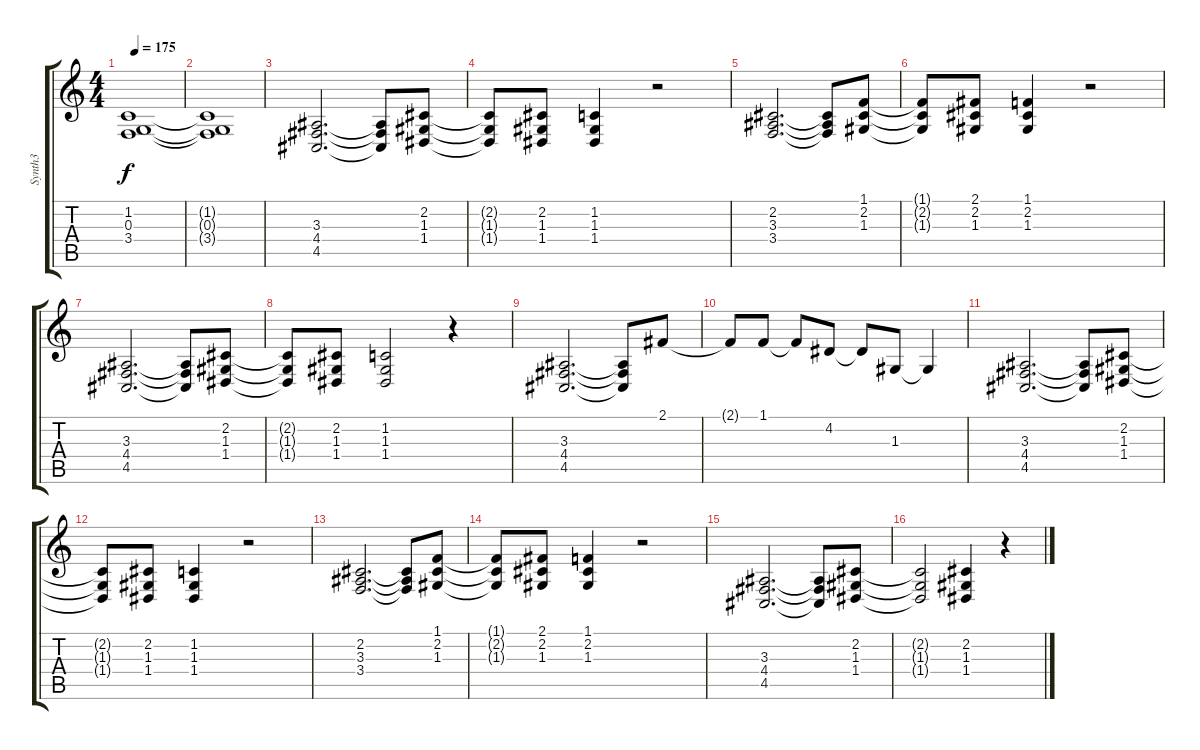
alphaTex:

\track ("Synth3" "Synth3") {instrument stringensemble1}
\staff {score tabs}
\tuning (E4 B3 G3 D3 A2 E2) {hide}
\ts (4 4)
\tempo 175
\clef g2
\ks c
(1.2 0.3 3.4).1{dy f} |
(1.2{t} 0.3{t} 3.4{t}).1 |
(3.3 4.4 4.5).2{d} (3.3{t} 4.4{t} 4.5{t}).8 (2.2 1.3 1.4).8 |
(2.2{t} 1.3{t} 1.4{t}).8 (2.2 1.3 1.4).8 (1.2 1.3 1.4).4 r.2 |
(2.2 3.3 3.4).2{d} (2.2{t} 3.3{t} 3.4{t}).8 (1.1 2.2 1.3).8 |
(1.1{t} 2.2{t} 1.3{t}).8 (2.1 2.2 1.3).8 (1.1 2.2 1.3).4 r.2 |
(3.3 4.4 4.5).2{d} (3.3{t} 4.4{t} 4.5{t}).8 (2.2 1.3 1.4).8 |
(2.2{t} 1.3{t} 1.4{t}).8 (2.2 1.3 1.4).8 (1.2 1.3 1.4).2 r.4 |
(3.3 4.4 4.5).2{d} (3.3{t} 4.4{t} 4.5{t}).8 2.1.8 |
2.1{t}.8 1.1.8 1.1{t}.8 4.2.8 4.2{t}.8 1.3.8 1.3{t}.4 |
(3.3 4.4 4.5).2{d} (3.3{t} 4.4{t} 4.5{t}).8 (2.2 1.3 1.4).8 |
(2.2{t} 1.3{t} 1.4{t}).8 (2.2 1.3 1.4).8 (1.2 1.3 1.4).4 r.2 |
(2.2 3.3 3.4).2{d} (2.2{t} 3.3{t} 3.4{t}).8 (1.1 2.2 1.3).8 |
(1.1{t} 2.2{t} 1.3{t}).8 (2.1 2.2 1.3).8 (1.1 2.2 1.3).4 r.2 |
(3.3 4.4 4.5).2{d} (3.3{t} 4.4{t} 4.5{t}).8 (2.2 1.3 1.4).8 |
(2.2{t} 1.3{t} 1.4{t}).2 (2.2 1.3 1.4).4 r.4
